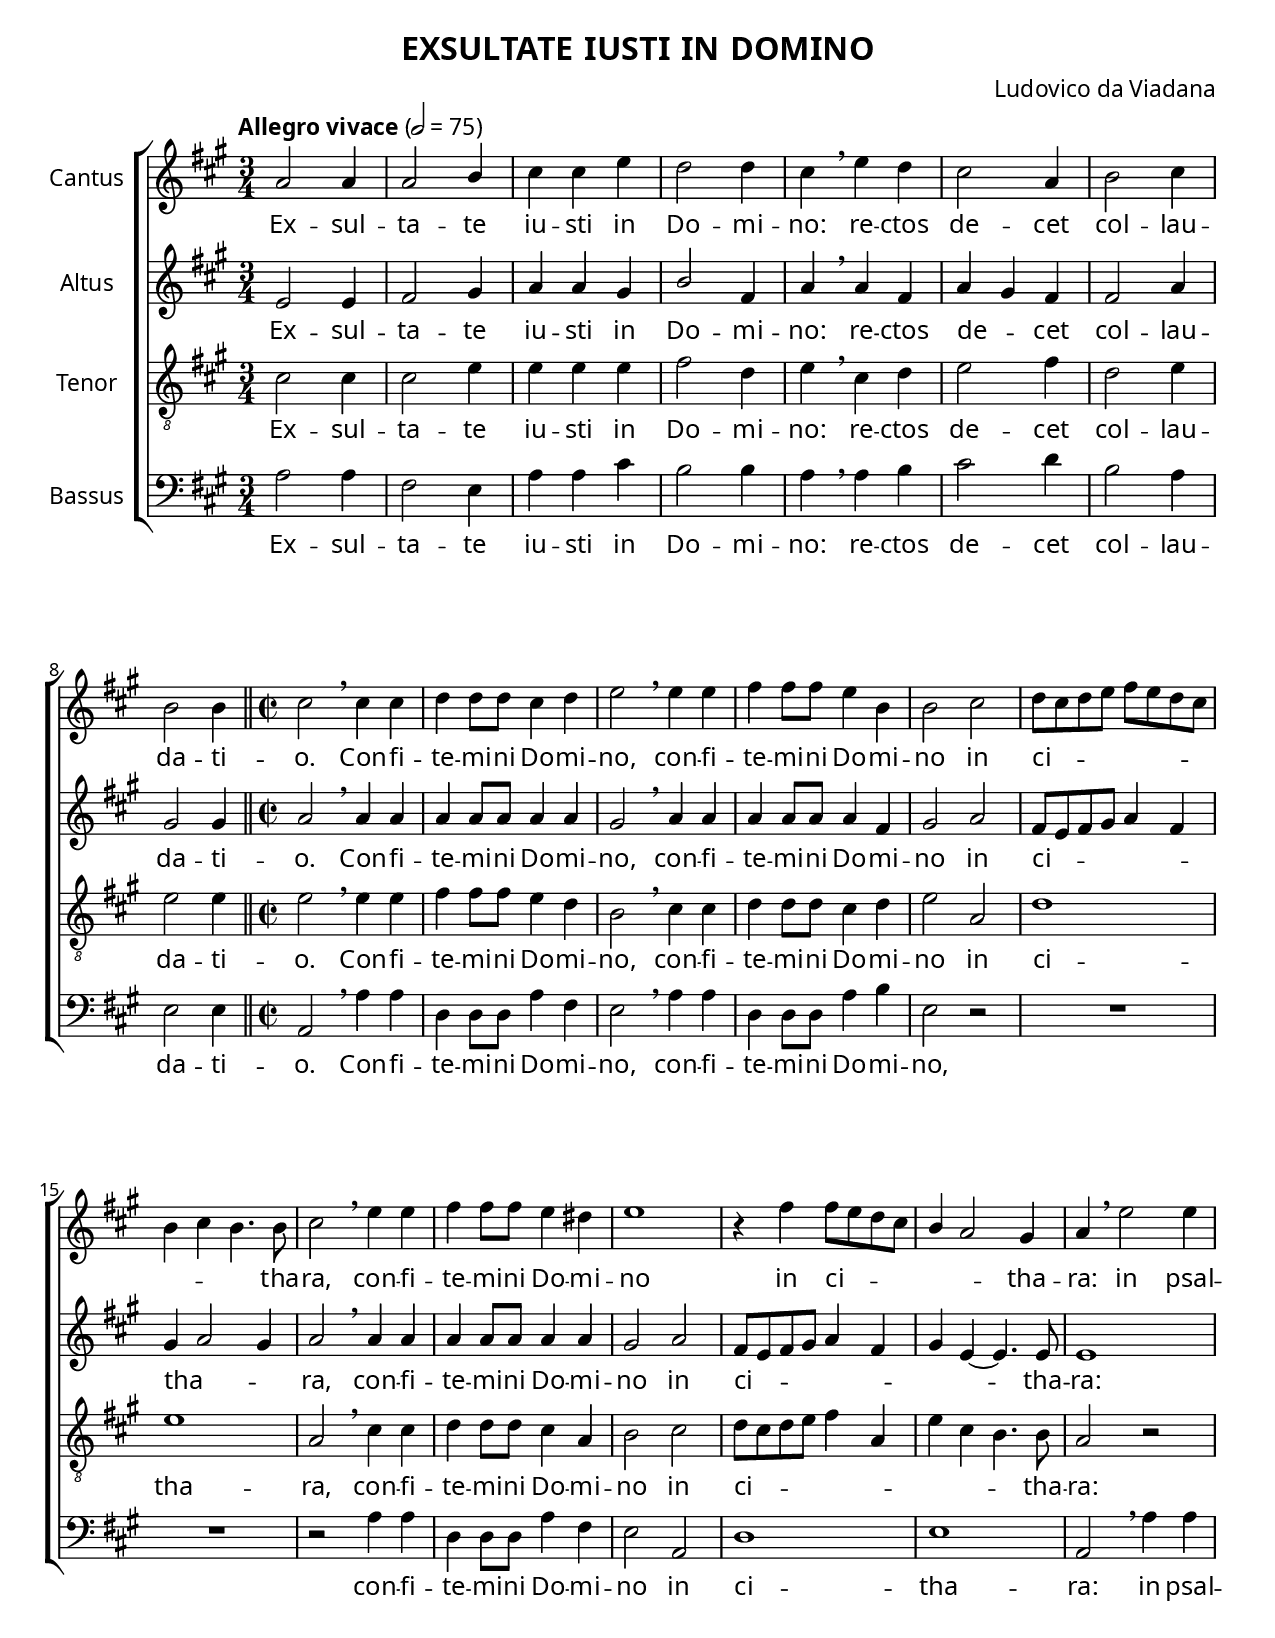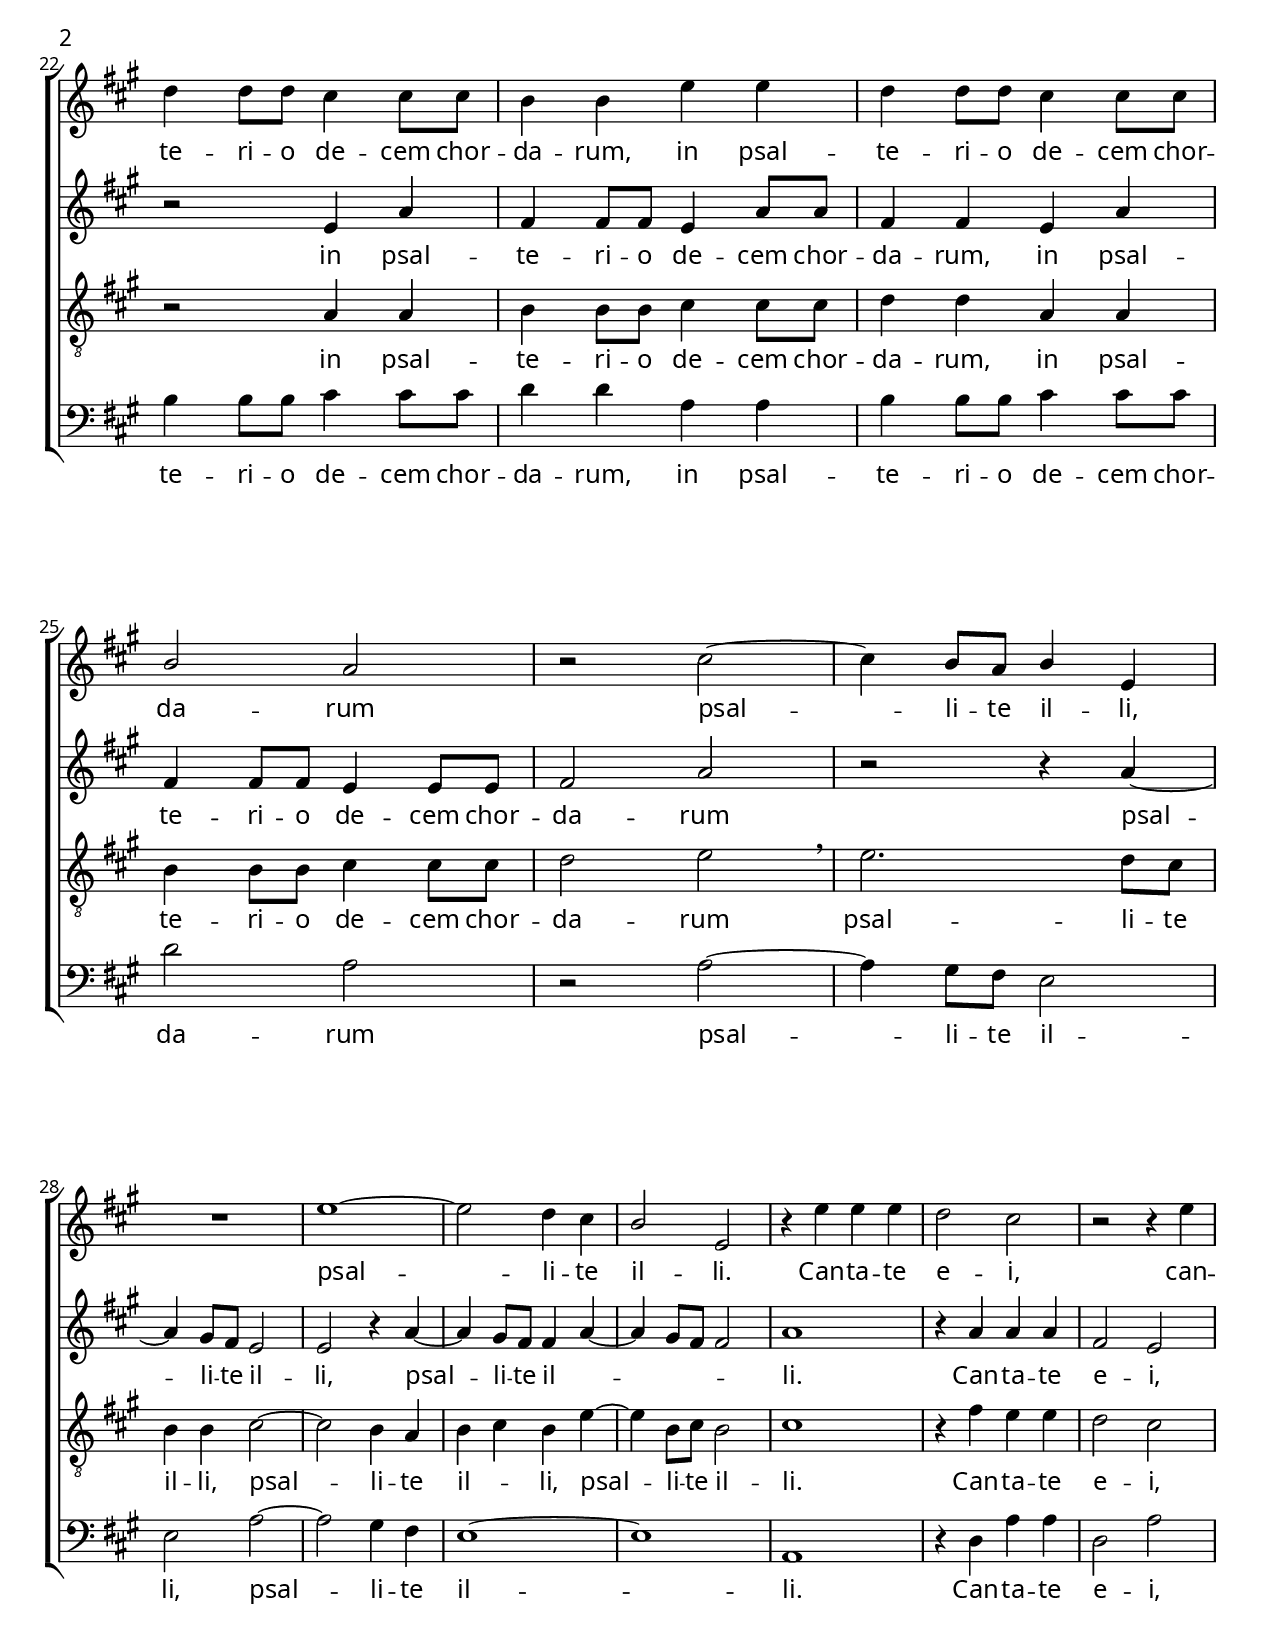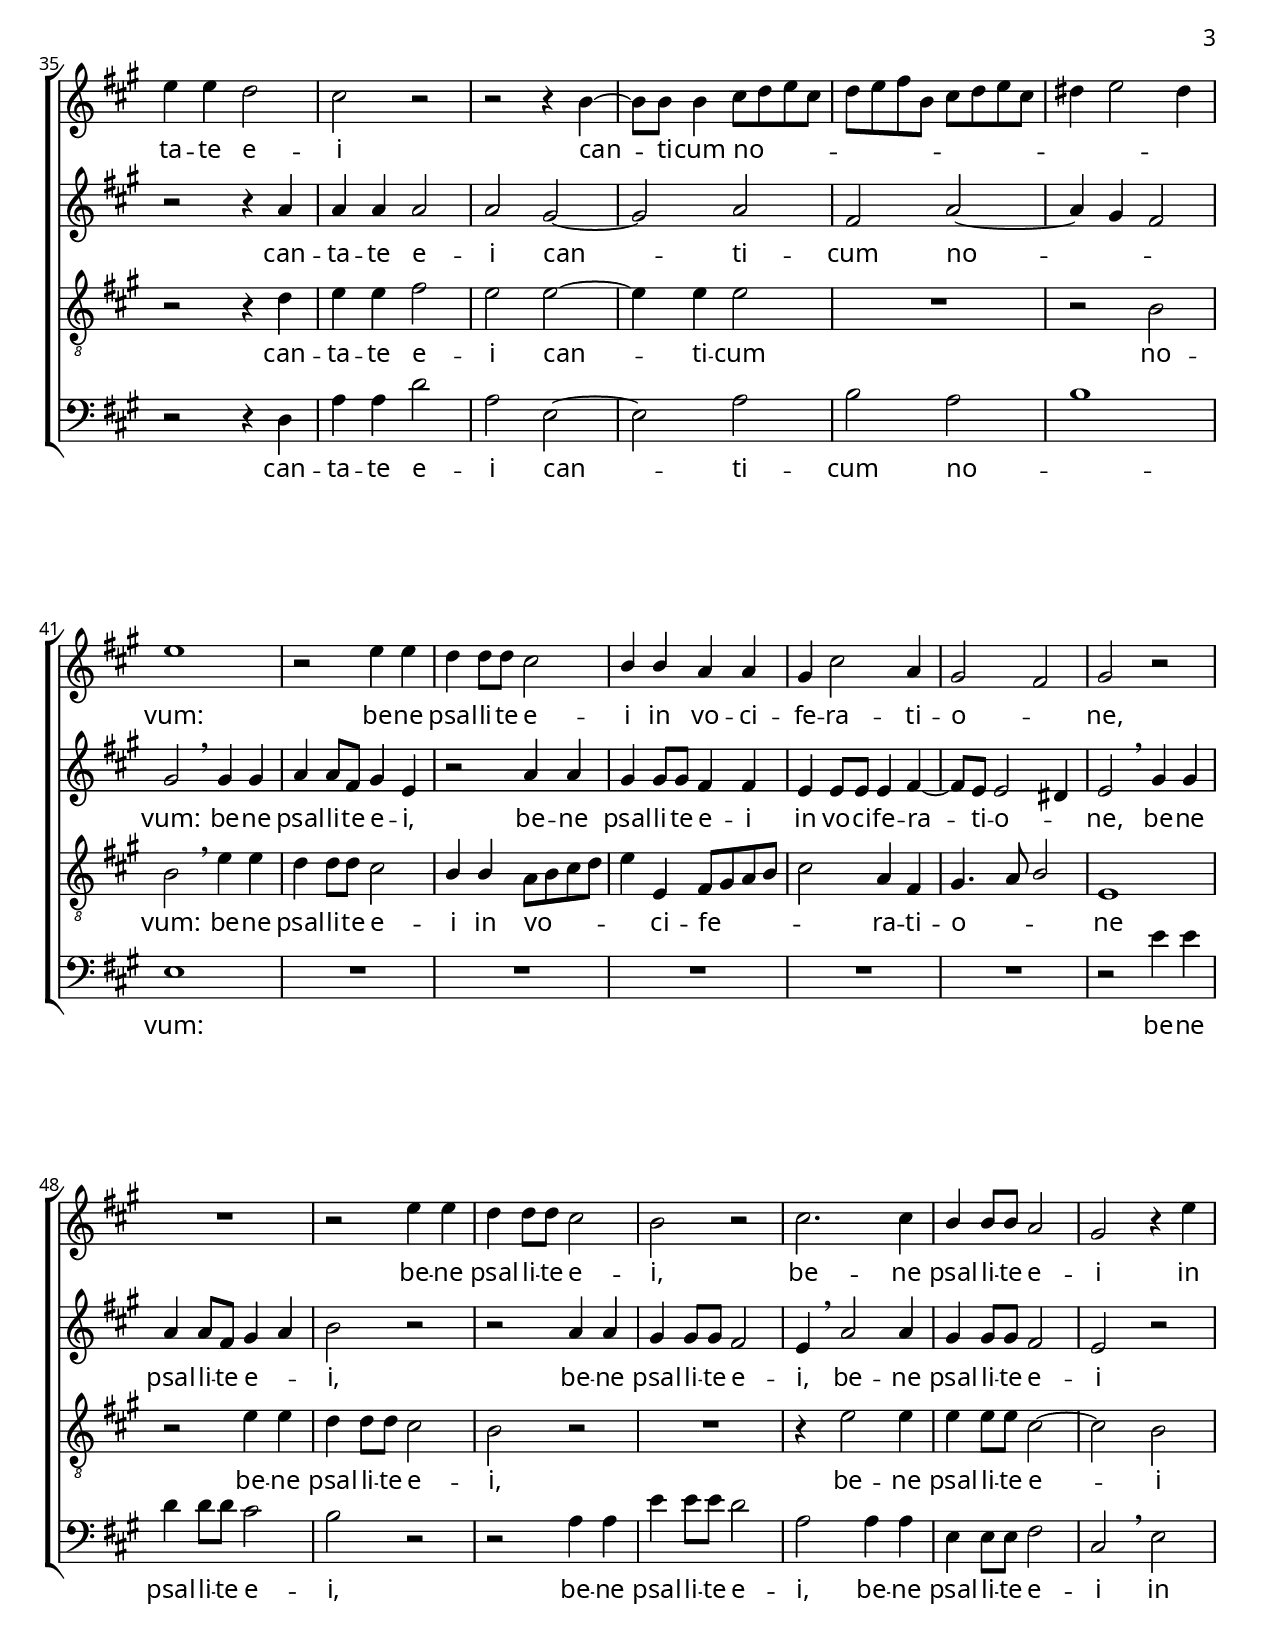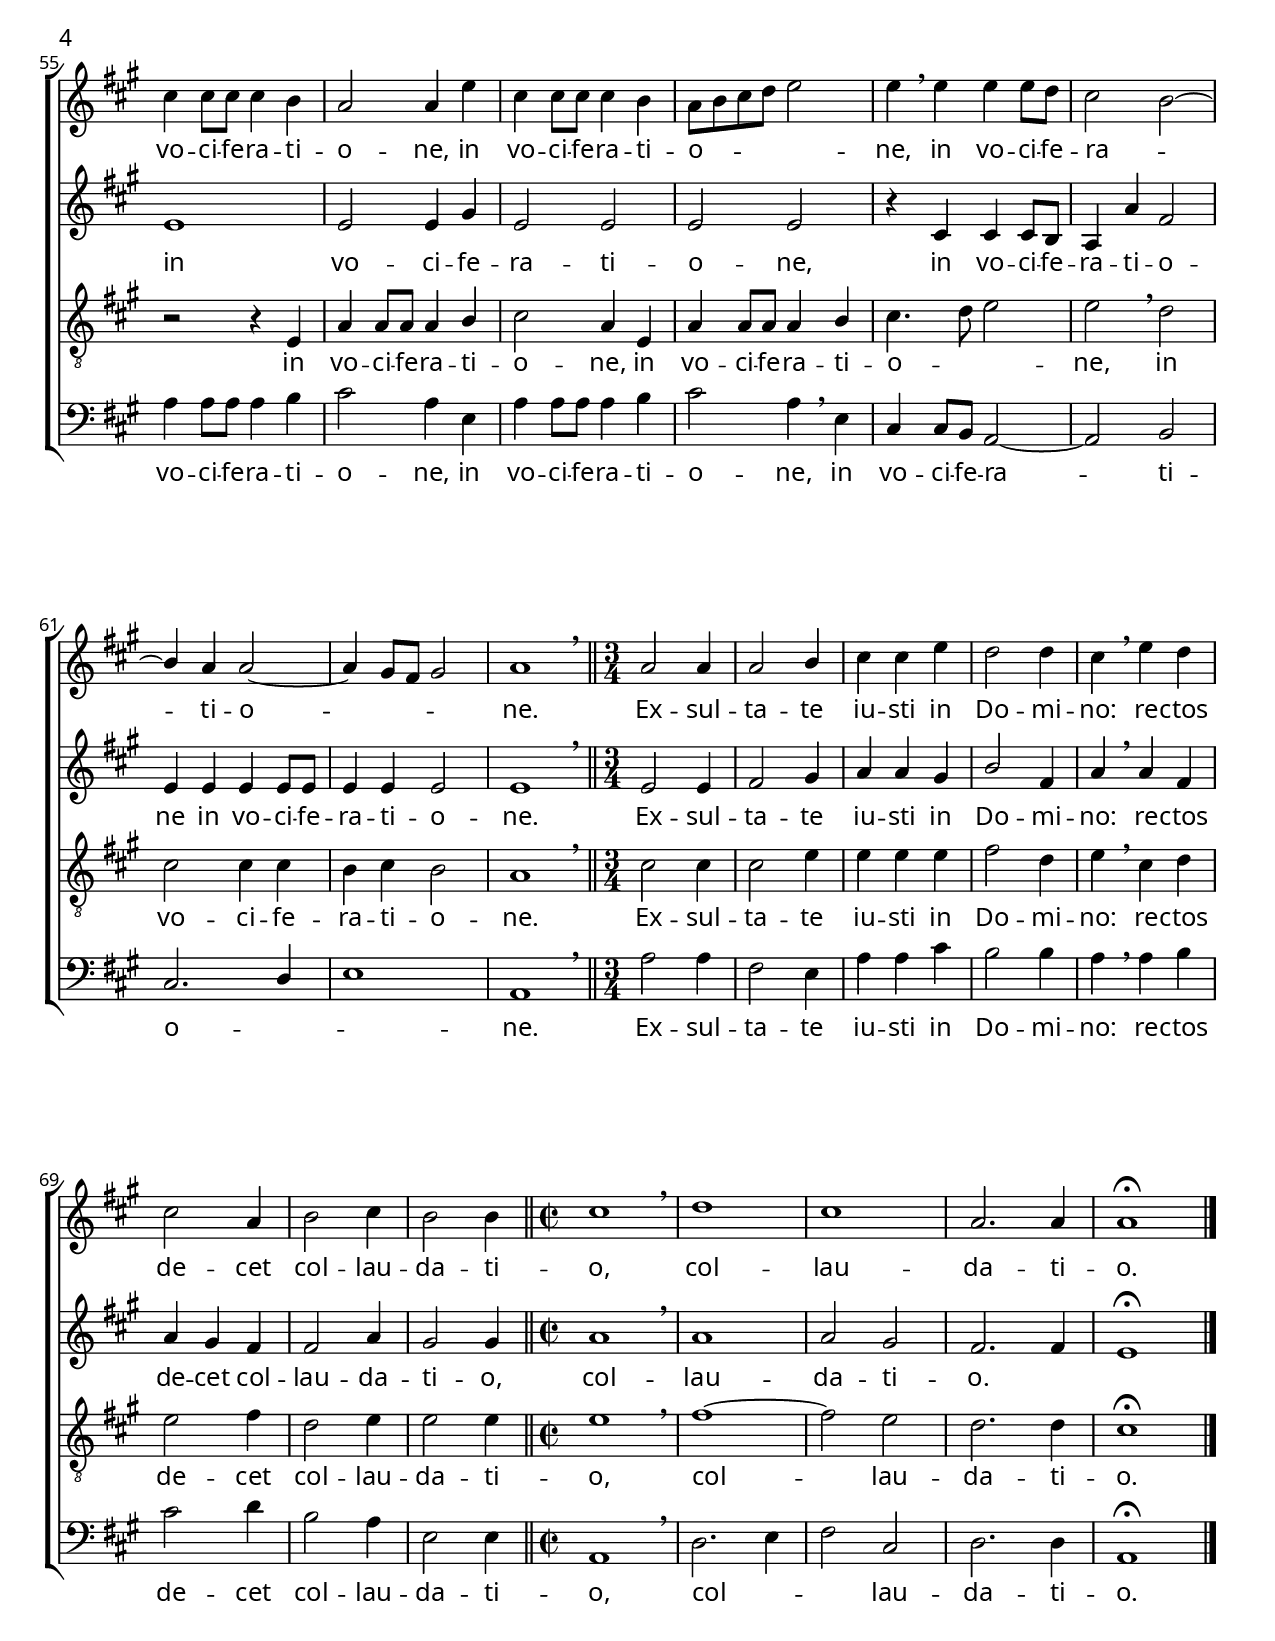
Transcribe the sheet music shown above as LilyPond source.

\version "2.19.61"
\language "english" 
\paper {
  #(set-paper-size "letter")
  #(define fonts
     (set-global-fonts
     #:roman "Linux Libertine"
     ))
}
\header {
  title = \markup{\larger{\smallCaps{"exsultate iusti in domino"}}}
  % Remove default LilyPond tagline
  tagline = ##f
  composer = "Ludovico da Viadana"
  
}

\layout {
  \context {
    \Voice
    \consists "Melody_engraver"
    \override Stem #'neutral-direction = #'()
  }
}

global = {
  \key a \major
  \time 3/4
  \tempo "Allegro vivace" 2=75
}

soprano = \fixed c' {
  \global
  a2 a4 a2 b4 cs'4 cs'4 e'4 d'2 d'4 cs'4 \breathe e'4 d'4 cs'2 a4 b2 cs'4
  b2 b4 \bar "||" \time 2/2 cs'2 \breathe cs'4 cs'4 d'4 d'8 d'8 cs'4 d'4 e'2 \breathe e'4 e'4 fs'4 fs'8 fs'8 e'4 b4 b2 cs'2 d'8 cs'8 d'8 e'8 fs'8 e'8 d'8 cs'8
  b4 cs'4 b4. b8 cs'2 \breathe e'4 e'4 fs'4 fs'8 fs'8 e'4 ds'4 e'1 r4 fs'4 fs'8 e'8 d'8 cs'8 b4 a2 gs4 a4 \breathe e'2 e'4
  d'4 d'8 d'8 cs'4 cs'8 cs'8 b4 b4 e'4 e'4 d'4 d'8 d'8 cs'4 cs'8 cs'8 b2 a2 r2 cs'2 ~4 b8 a8 b4 e4
  R1 e'1 ~2 d'4 cs'4 b2 e2 r4 e'4 e'4 e'4 d'2 cs'2 r2 r4 e'4
  e'4 e'4 d'2 cs'2 r2 r2 r4 b4 ~8 b8 b4 cs'8 d'8 e'8 cs'8 d'8 e'8 fs'8 b8 cs'8 d'8 e'8 cs'8 ds'4 e'2 ds'4
  e'1 r2 e'4 e'4 d'4 d'8 d'8 cs'2 b4 b4 a4 a4 gs4 cs'2 a4 gs2 fs2 gs2 r2
  R1 r2 e'4 e'4 d'4 d'8 d'8 cs'2 b2 r2 cs'2. cs'4 b4 b8 b8 a2 gs2 r4 e'4
  cs'4 cs'8 cs'8 cs'4 b4 a2 a4 e'4 cs'4 cs'8 cs'8 cs'4 b4 a8 b8 cs'8 d'8 e'2 e'4 \breathe e'4 e'4 e'8 d'8 cs'2 b2
  ~4 a4 a2 ~4 gs8 fs8 gs2 a1\breathe \bar "||" \time 3/4 a2 a4 a2 b4 cs'4 cs'4 e'4 d'2 d'4 cs'4\breathe e'4 d'4
  cs'2 a4 b2 cs'4 b2 b4 \bar "||" \time 2/2 cs'1 \breathe d'1 cs'1 a2. a4 a1\fermata \bar "|."
}

alto = \fixed c' {
  \global
  e2 e4 fs2 gs4 a4 a4 gs4 b2 fs4 a4 \breathe a4 fs4 a4 gs4 fs4 fs2 a4
  gs2 gs4 \bar "||" \time 2/2 a2 \breathe a4 a4 a4 a8 a8 a4 a4 gs2 \breathe a4 a 4a4 a8 a8 a4 fs4 gs2 a2 fs8 e8 fs8 gs8 a4 fs4
  gs4 a2 gs4 a2 \breathe a4 a4 a4 a8 a8 a4 a4 gs2 a2 fs8 e8 fs8 gs8 a4 fs4 gs4 e4 ~4. e8 e1
  r2 e4 a4 fs4 fs8 fs8 e4 a8 a8 fs4 fs4 e4 a4 fs4 fs8 fs8 e4 e8 e8 fs2 a2 r2 r4 a4
  ~4 gs8 fs8 e2 e2 r4 a4 ~4 gs8 fs8 fs4 a4 ~4 gs8 fs8 fs2 a1 r4 a4 a4 a4 fs2 e2
  r2 r4 a4 a4 a4 a2 a2 gs2 ~2 a2 fs2 a2 ~4 gs4 fs2
  gs2 \breathe gs4 gs4 a4 a8 fs8 gs4 e4 r2 a4 a4 gs4 gs8 gs8 fs4 fs4 e4 e8 e8 e4 fs4 ~8 e8 e2 ds4 e2 \breathe gs4 gs4
  a4 a8 fs8 gs4 a4 b2 r2 r2 a4 a4 gs4 gs8 gs8 fs2 e4 \breathe a2 a4 gs4 gs8 gs8 fs2 e2 r2
  e1 e2 e4 gs4 e2 e2 e2 e2 r4 cs4 cs4 cs8 b,8 a,4 a4 fs2
  e4 e4 e4 e8 e8 e4 e4 e2 e1\breathe \bar "||" \time 3/4 e2 e4 fs2 gs4 a4 a4 gs4 b2 fs4 a4\breathe a4 fs4
  a4 gs4 fs4 fs2 a4 gs2 gs4 \bar "||" \time 2/2 a1 \breathe a1 a2 gs2 fs2. fs4 e1\fermata \bar "|."
}

tenor = \fixed c {
  \global
  cs'2 cs'4 cs'2 e'4 e'4 e'4 e'4 fs'2 d'4 e'4 \breathe cs'4 d'4 e'2 fs'4 d'2 e'4
  e'2 e'4 \time 2/2 e'2 \breathe e'4 e'4 fs'4 fs'8 fs'8 e'4 d'4 b2 \breathe cs'4 cs'4 d'4 d'8 d'8 cs'4 d'4 e'2 a2 d'1
  e'1 a2 \breathe cs'4 cs'4 d'4 d'8 d'8 cs'4 a4 b2 cs'2 d'8 cs'8 d'8 e'8 fs'4 a4 e'4 cs'4 b4. b8 a2 r2
  r2 a4 a4 b4 b8 b8 cs'4 cs'8 cs'8 d'4 d'4 a4 a4 b4 b8 b8 cs'4 cs'8 cs'8 d'2 e'2\breathe e'2. d'8 cs'8
  b4 b4 cs'2 ~2 b4 a4 b4 cs'4 b4 e'4 ~4 b8 cs'8 b2 cs'1 r4 fs'4 e'4 e'4 d'2 cs'2
  r2 r4 d'4 e'4 e'4 fs'2 e'2 e'2 ~4 e'4 e'2 R1 r2 b2
  b2 \breathe e'4 e'4 d'4 d'8 d'8 cs'2 b4 b4 a8 b8 cs'8 d'8 e'4 e4 fs8 gs8 a8 b8 cs'2 a4 fs4 gs4. a8 b2 e1
  r2 e'4 e'4 d'4 d'8 d'8 cs'2 b2 r2 R1 r4 e'2 e'4 e'4 e'8 e'8 cs'2 ~2 b2
  r2 r4 e4 a4 a8 a8 a4 b4 cs'2 a4 e4 a4 a8 a8 a4 b4 cs'4. d'8 e'2 e'2\breathe d'2
  cs'2 cs'4 cs'4 b4 cs'4 b2 a1 \breathe \bar "||" \time 3/4 cs'2 cs'4 cs'2 e'4 e'4 e'4 e'4 fs'2 d'4 e'4 \breathe cs'4 d'4
  e'2 fs'4 d'2 e'4 e'2 e'4 \bar "||" \time 2/2 e'1 \breathe fs'1 ~2 e'2 d'2. d'4 cs'1\fermata \bar "|."
}

bass = \fixed c {
  \global
  a2 a4 fs2 e4 a4 a4 cs'4 b2 b4 a4 \breathe a4 b4 cs'2 d'4 b2 a4
  e2 e4 \time 2/2 a,2 \breathe a4 a4 d4 d8 d8 a4 fs4 e2 \breathe a4 a4 d4 d8 d8 a4 b4 e2 r2 R1
  R1 r2 a4 a4 d4 d8 d8 a4 fs4 e2 a,2 d1 e1 a,2 \breathe a4 a4
  b4 b8 b8 cs'4 cs'8 cs'8 d'4 d'4 a4 a4 b4 b8 b8 cs'4 cs'8 cs'8 d'2 a2 r2 a2 ~4 gs8 fs8 e2
  e2 a2 ~2 gs4 fs4 e1 ~1 a,1 r4 d4 a4 a4 d2 a2
  r2 r4 d4 a4 a4 d'2 a2 e2 ~2 a2 b2 a2 b1
  e1  R1 R1 R1 R1 R1 r2 e'4 e'4
  d'4 d'8 d'8 cs'2 b2 r2 r2 a4 a4 e'4 e'8 e'8 d'2 a2 a4 a4 e4 e8 e8 fs2 cs2\breathe e2
  a4 a8 a8 a4 b4 cs'2 a4 e4 a4 a8 a8 a4 b4 cs'2 a4\breathe e4 cs4 cs8 b,8 a,2 ~2 b,2
  cs2. d4 e1 a,1 \breathe \bar "||" \time 3/4 a2 a4 fs2 e4 a4 a4 cs'4 b2 b4 a4 \breathe a4 b4
  cs'2 d'4 b2 a4 e2 e4 \bar "||" \time 2/2 a,1 \breathe d2. e4 fs2 cs2 d2. d4 a,1\fermata \bar "|."
}

sopranoVerse = \lyricmode {
  Ex -- sul -- ta -- te iu -- sti in Do -- mi -- no: re -- ctos de -- cet col -- lau -- da -- ti -- o. Con -- fi -- te -- mi -- ni Do -- mi -- no, con -- fi -- te -- mi -- ni Do -- mi -- no in ci -- _ _ _ _ _ _ _ _ _ _ tha -- ra, con -- fi -- te -- mi -- ni Do -- mi -- no in ci -- _ _ _ _ _ tha -- ra: in
  psal -- te -- ri -- o de -- cem chor -- da -- rum, in psal -- te -- ri -- o de -- cem chor -- da -- rum psal -- li -- te il -- li,
  psal -- li -- te il -- li. Can -- ta -- te e -- i,
  can -- ta -- te e -- i can -- ti -- cum no -- _ _ _ _ _ _ _ _ _ _ _ _ _ _ vum: be -- ne psal -- li -- te e -- i in vo -- ci -- fe -- ra -- ti -- o -- _ ne,
  be -- ne psal -- li -- te e -- i, be -- ne psal -- li -- te e -- i in
  vo -- ci -- fe -- ra -- ti -- o -- ne, in vo -- ci -- fe -- ra -- ti -- o -- _ _ _ _ ne, in vo -- ci -- fe -- ra -- _ ti -- o -- _ _ _ ne.
  Ex -- sul -- ta -- te iu -- sti in Do -- mi -- no: re -- ctos de -- cet col -- lau -- da -- ti -- o, col -- lau -- da -- ti -- o.
  }

altoVerse = \lyricmode {
  Ex -- sul -- ta -- te iu -- sti in Do -- mi -- no: re -- ctos de -- _ cet
  col -- lau -- da -- ti -- o. Con -- fi -- te -- mi -- ni Do -- mi -- no, con -- fi -- te -- mi -- ni Do -- mi -- no in ci -- _ _ _ _ _ tha -- _ _ ra, con -- fi -- te -- mi -- ni Do -- mi -- no in ci -- _ _ _ _ _ _ _ tha -- ra:
  in psal -- te -- ri -- o de -- cem chor -- da -- rum, in psal -- te -- ri -- o de -- cem chor -- da -- rum
  psal -- li -- te il -- li, psal -- li -- te il -- _ _ _ _ li. Can -- ta -- te e -- i,
  can -- ta -- te e -- i can -- ti -- cum no -- _ _ vum: be -- ne psal -- li -- te e -- i, be -- ne psal -- li -- te e -- i in vo -- ci -- fe -- ra -- ti -- o -- _ ne, be -- ne
  psal -- li -- te e -- _ i, be -- ne psal -- li -- te e -- i, be -- ne psal -- li -- te e -- i
  in vo -- ci -- fe -- ra -- ti -- o -- ne, in vo -- ci -- fe -- ra -- ti -- o -- ne in vo -- ci -- fe -- ra -- ti -- o -- ne.
  Ex -- sul -- ta -- te iu -- sti in Do -- mi -- no: re -- ctos de -- cet col -- lau -- da -- ti -- o, col -- lau -- da -- ti -- o.
  }

tenorVerse = \lyricmode {
  Ex -- sul -- ta -- te iu -- sti in Do -- mi -- no: re -- ctos de -- cet col -- lau -- da -- ti -- o. Con -- fi -- te -- mi -- ni Do -- mi -- no, con -- fi -- te -- mi -- ni Do -- mi -- no in ci -- tha -- ra, con -- fi -- te -- mi -- ni Do -- mi -- no in ci -- _ _ _ _ _ _ _ _ tha -- ra:
  in psal -- te -- ri -- o de -- cem chor -- da -- rum, in psal -- te -- ri -- o de -- cem chor -- da -- rum psal -- li -- te
  il -- li, psal -- li -- te il -- _ li, psal -- li -- te il -- li. Can -- ta -- te e -- i,
  can -- ta -- te e -- i can -- ti -- cum no -- vum: be -- ne psal -- li -- te e -- i in vo -- _ _ _ _ ci -- fe -- _ _ _ _ ra -- ti -- o -- _ _ ne
  be -- ne psal -- li -- te e -- i, be -- ne psal -- li -- te e -- i
  in vo -- ci -- fe -- ra -- ti -- o -- ne, in vo -- ci -- fe -- ra -- ti -- o -- _ _ ne, in vo -- ci -- fe -- ra -- ti -- o -- ne.
  Ex -- sul -- ta -- te iu -- sti in Do -- mi -- no: re -- ctos de -- cet col -- lau -- da -- ti -- o, col -- lau -- da -- ti -- o.
  }

bassVerse = \lyricmode {
  Ex -- sul -- ta -- te iu -- sti in Do -- mi -- no: re -- ctos de -- cet col -- lau -- da -- ti -- o. Con -- fi -- te -- mi -- ni Do -- mi -- no, con -- fi -- te -- mi -- ni Do -- mi -- no,
  con -- fi -- te -- mi -- ni Do -- mi -- no in ci -- tha -- ra: in
  psal -- te -- ri -- o de -- cem chor -- da -- rum, in psal -- te -- ri -- o de -- cem chor -- da -- rum psal -- li -- te
  il  -- li, psal -- li -- te il -- li. Can -- ta -- te e -- i,
  can -- ta -- te e -- i can -- ti -- cum no -- _ vum: be -- ne
  psal -- li -- te e -- i, be -- ne psal -- li -- te e -- i, be -- ne psal -- li -- te e -- i in
  vo -- ci -- fe -- ra -- ti -- o -- ne, in vo -- ci -- fe -- ra -- ti -- o -- ne, in vo -- ci -- fe -- ra -- ti -- o -- _ _ ne.
  Ex -- sul -- ta -- te iu -- sti in Do -- mi -- no: re -- ctos de -- cet col -- lau -- da -- ti -- o, col -- _ _ lau -- da -- ti -- o.
  }


scoreAdynamic = \fixed c' {
\global

s2. s2. s2. s2. s2. s2. s2. \break
s2. s1 s1 s1 s1 s1 s1\break
s1 s1 s1 s1 s1 s1 s1\break
s1 s1 s1 s1 s1 s1\break
s1 s1 s1 s1 s1 s1 s1\break
s1 s1 s1 s1 s1 s1\break
s1 s1 s1 s1 s1 s1 s1\break
s1 s1 s1 s1 s1 s1 s1\break
s1 s1 s1 s1 s1 s1\break
s1 s1 s1 s2. s2. s2. s2. s2.\break
s2. s2. s2. s1 s1 s1 s1 s1\break
}



choirPart = \new ChoirStaff <<
  \new Dynamics \with {} \scoreAdynamic
  \new Staff \with {
    midiInstrument = "acoustic grand"
    instrumentName = "Cantus"
  } { \soprano }
  \addlyrics { \sopranoVerse }
  \new Staff \with {
    midiInstrument = "acoustic grand"
    instrumentName = "Altus"
  } { \alto }
  \addlyrics { \altoVerse }
  \new Staff \with {
    midiInstrument = "acoustic grand"
    instrumentName = "Tenor"
  } { \clef "treble_8" \tenor }
  \addlyrics { \tenorVerse }
  \new Staff \with {
    midiInstrument = "acoustic grand"
    instrumentName = "Bassus"
  } { \clef bass \bass }
  \addlyrics { \bassVerse }
>>



\score {
  <<
    \choirPart
  >>
  \layout { }
  \midi {
    \tempo 4=100
  }
}
